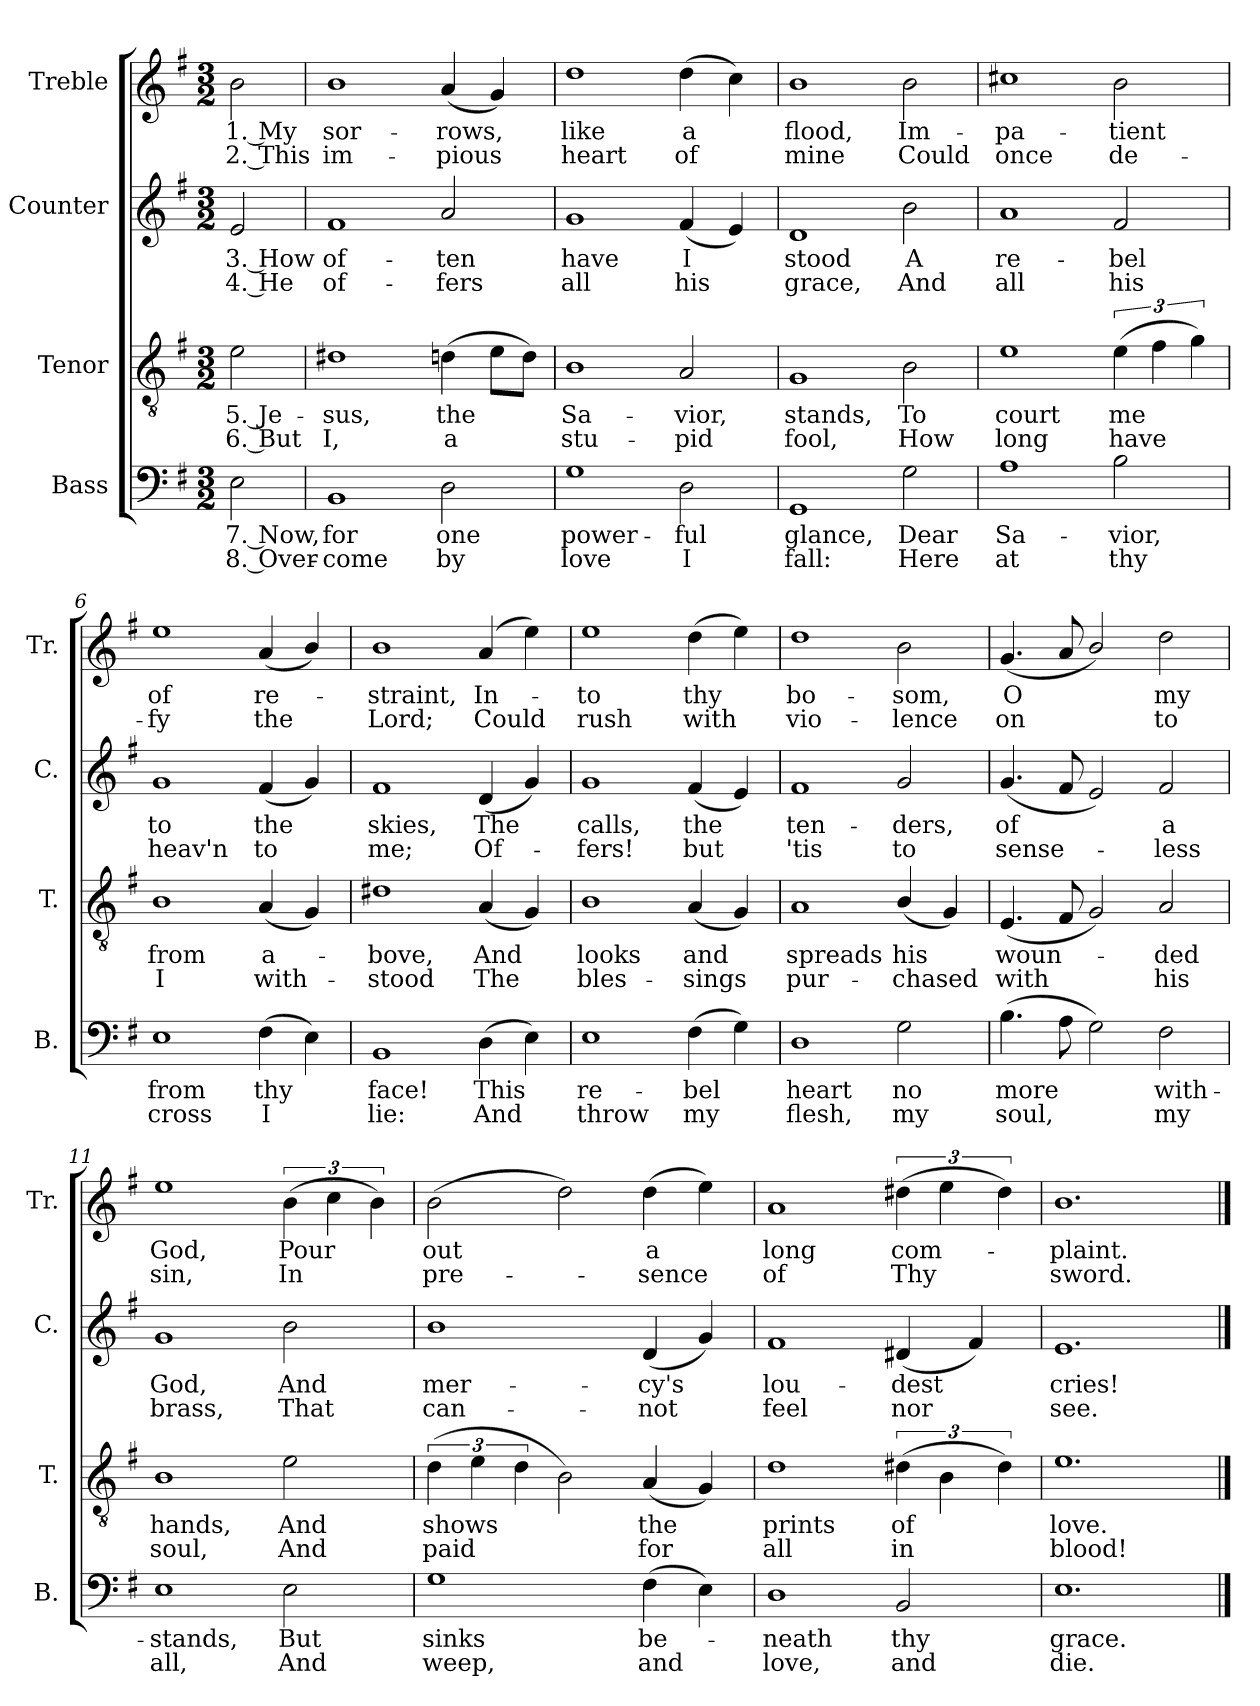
**kern	**text	**text	**kern	**text	**text	**kern	**text	**text	**kern	**text	**text
*part4	*part4	*part4	*part3	*part3	*part3	*part2	*part2	*part2	*part1	*part1	*part1
*staff4	*staff4	*staff4	*staff3	*staff3	*staff3	*staff2	*staff2	*staff2	*staff1	*staff1	*staff1
*I"Bass	*	*	*I"Tenor	*	*	*I"Counter	*	*	*I"Treble	*	*
*I'B.	*	*	*I'T.	*	*	*I'C.	*	*	*I'Tr.	*	*
*clefF4	*	*	*clefGv2	*	*	*clefG2	*	*	*clefG2	*	*
*k[f#]	*	*	*k[f#]	*	*	*k[f#]	*	*	*k[f#]	*	*
*M3/2	*	*	*M3/2	*	*	*M3/2	*	*	*M3/2	*	*
*MM120	*	*	*MM120	*	*	*MM120	*	*	*MM120	*	*
=1	=1	=1	=1	=1	=1	=1	=1	=1	=1	=1	=1
2E\	7. Now,	8. Over-	2e\	5. Je-	6. But	2e/	3. How	4. He	2b\	1. My	2. This
=2	=2	=2	=2	=2	=2	=2	=2	=2	=2	=2	=2
1BB	for	-come	1d#X	-sus,	I,	1f#	of-	of-	1b	sor-	im-
2D\	one	by	(4dn\	the	a	2a/	-ten	-fers	(4a/	-rows,	-pious
.	.	.	8e\L	.	.	.	.	.	4g/)	.	.
.	.	.	8d\J)	.	.	.	.	.	.	.	.
=3	=3	=3	=3	=3	=3	=3	=3	=3	=3	=3	=3
1G	power-	love	1B	Sa-	stu-	1g	have	all	1dd	like	heart
2D\	-ful	I	2A/	-vior,	-pid	(4f#/	I	his	(4dd\	a	of
.	.	.	.	.	.	4e/)	.	.	4cc\)	.	.
=4	=4	=4	=4	=4	=4	=4	=4	=4	=4	=4	=4
1GG	glance,	fall:	1G	stands,	fool,	1d	stood	grace,	1b	flood,	mine
2G\	Dear	Here	2B\	To	How	2b\	A	And	2b\	Im-	Could
=5	=5	=5	=5	=5	=5	=5	=5	=5	=5	=5	=5
1A	Sa-	at	1e	court	long	1a	re-	all	1cc#X	-pa-	once
2B\	-vior,	thy	(6e\	me	have	2f#/	-bel	his	2b\	-tient	de-
.	.	.	6f#\	.	.	.	.	.	.	.	.
.	.	.	6g\)	.	.	.	.	.	.	.	.
=6	=6	=6	=6	=6	=6	=6	=6	=6	=6	=6	=6
1E	from	cross	1B	from	I	1g	to	heav'n	1ee	of	-fy
(4F#\	thy	I	(4A/	a-	with-	(4f#/	the	to	(4a/	re-	the
4E\)	.	.	4G/)	.	.	4g/)	.	.	4b/)	.	.
=7	=7	=7	=7	=7	=7	=7	=7	=7	=7	=7	=7
1BB	face!	lie:	1d#X	-bove,	-stood	1f#	skies,	me;	1b	-straint,	Lord;
(4D\	This	And	(4A/	And	The	(4d/	The	Of-	(4a/	In-	Could
4E\)	.	.	4G/)	.	.	4g/)	.	.	4ee\)	.	.
=8	=8	=8	=8	=8	=8	=8	=8	=8	=8	=8	=8
1E	re-	throw	1B	looks	bles-	1g	calls,	-fers!	1ee	-to	rush
(4F#\	-bel	my	(4A/	and	-sings	(4f#/	the	but	(4dd\	thy	with
4G\)	.	.	4G/)	.	.	4e/)	.	.	4ee\)	.	.
!!LO:LB:g=z
=9	=9	=9	=9	=9	=9	=9	=9	=9	=9	=9	=9
1D	heart	flesh,	1A	spreads	pur-	1f#	ten-	'tis	1dd	bo-	vio-
2G\	no	my	(4B/	his	-chased	2g/	-ders,	to	2b\	-som,	-lence
.	.	.	4G/)	.	.	.	.	.	.	.	.
=10	=10	=10	=10	=10	=10	=10	=10	=10	=10	=10	=10
(4.B\	more	soul,	(4.E/	woun-	with	(4.g/	of	sense-	(4.g/	O	on
8A\	.	.	8F#/	.	.	8f#/	.	.	8a/	.	.
2G\)	.	.	2G/)	.	.	2e/)	.	.	2b/)	.	.
2F#\	with-	my	2A/	-ded	his	2f#/	a	-less	2dd\	my	to
=11	=11	=11	=11	=11	=11	=11	=11	=11	=11	=11	=11
1E	-stands,	all,	1B	hands,	soul,	1g	God,	brass,	1ee	God,	sin,
2E\	But	And	2e\	And	And	2b\	And	That	(6b\	Pour	In
.	.	.	.	.	.	.	.	.	6cc\	.	.
.	.	.	.	.	.	.	.	.	6b\)	.	.
=12	=12	=12	=12	=12	=12	=12	=12	=12	=12	=12	=12
1G	sinks	weep,	(6d\	shows	paid	1b	mer-	can-	(2b\	out	pre-
.	.	.	6e\	.	.	.	.	.	.	.	.
.	.	.	6d\	.	.	.	.	.	.	.	.
.	.	.	2B\)	.	.	.	.	.	2dd\)	.	.
(4F#\	be-	and	(4A/	the	for	(4d/	-cy's	-not	(4dd\	a	-sence
4E\)	.	.	4G/)	.	.	4g/)	.	.	4ee\)	.	.
=13	=13	=13	=13	=13	=13	=13	=13	=13	=13	=13	=13
1D	-neath	love,	1d	prints	all	1f#	lou-	feel	1a	long	of
2BB/	thy	and	(6d#X\	of	in	(4d#X/	-dest	nor	(6dd#X\	com-	Thy
.	.	.	6B\	.	.	.	.	.	6ee\	.	.
.	.	.	.	.	.	4f#/)	.	.	.	.	.
.	.	.	6d#\)	.	.	.	.	.	6dd#\)	.	.
=14	=14	=14	=14	=14	=14	=14	=14	=14	=14	=14	=14
1.E	grace.	die.	1.e	love.	blood!	1.e	cries!	see.	1.b	-plaint.	sword.
==	==	==	==	==	==	==	==	==	==	==	==
*-	*-	*-	*-	*-	*-	*-	*-	*-	*-	*-	*-
